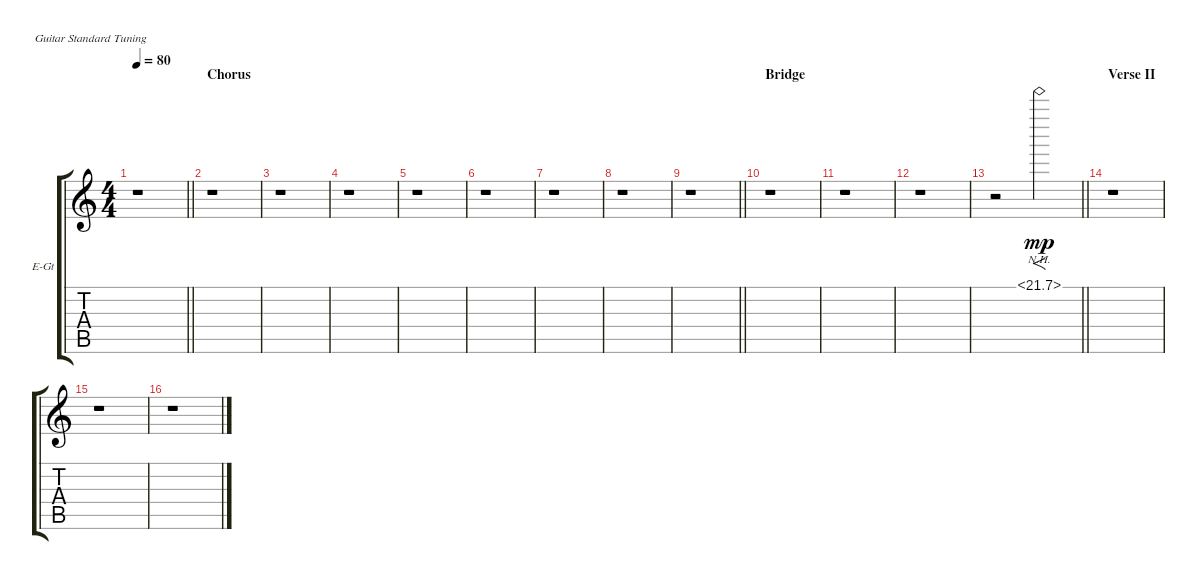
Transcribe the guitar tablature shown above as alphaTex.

\bracketExtendMode groupsimilarinstruments
\firstSystemTrackNameOrientation horizontal
\otherSystemsTrackNameOrientation horizontal
\track ("Solo Guitar" "E-Gt") {instrument distortionguitar}
\staff {score tabs}
\tuning (E4 B3 G3 D3 A2 E2)
\ts (4 4)
\tempo 80
\clef g2
\barLineRight lightlight
\ks c
r.1{dy f} |
\section ("" "Chorus")
r.1 |
r.1 |
r.1 |
r.1 |
r.1 |
r.1 |
r.1 |
\barLineRight lightlight
r.1 |
\section ("" "Bridge")
r.1 |
r.1 |
r.1 |
\barLineRight lightlight
r.2 21.1{nh}.2{f dy mp} |
\section ("" "Verse II")
r.1 |
r.1 |
r.1
